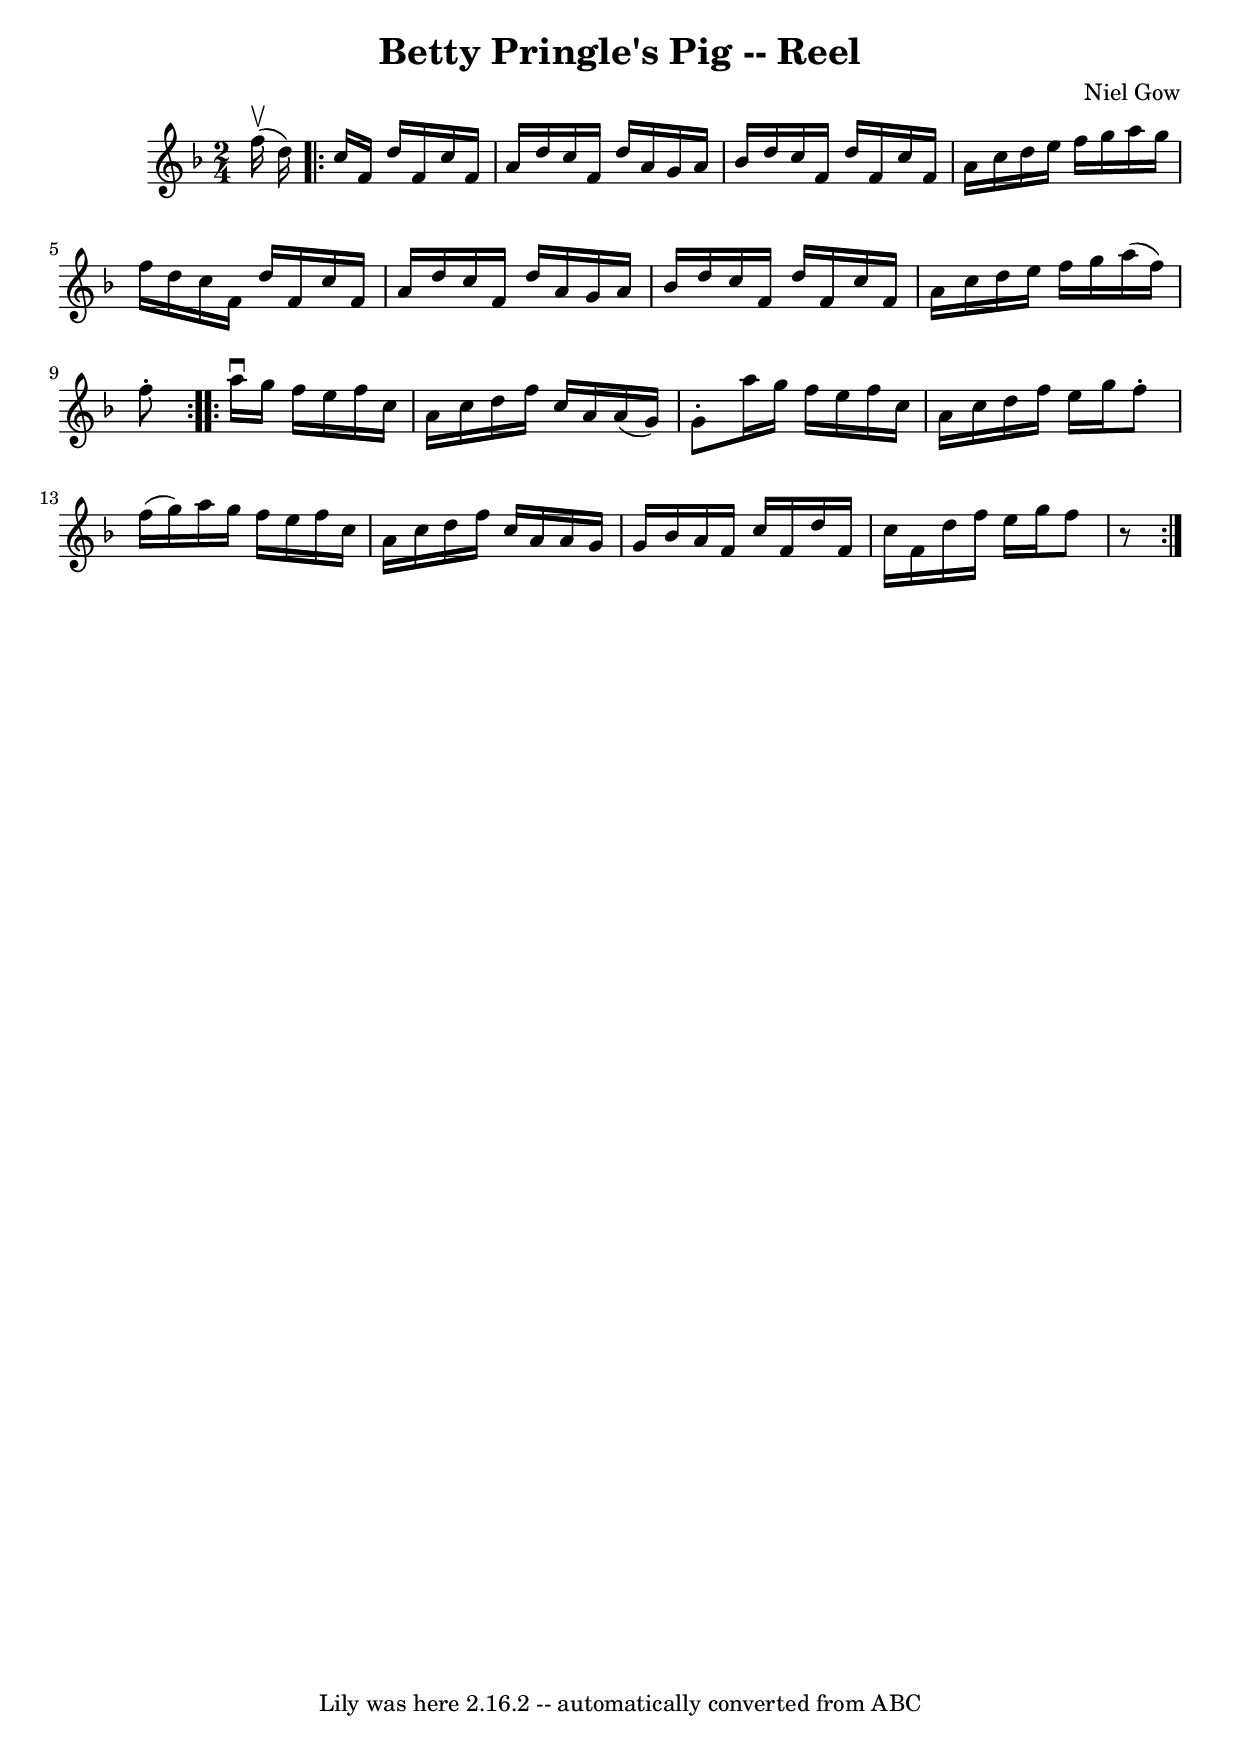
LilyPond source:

\version "2.7.40"
\include "Mammoth.ily"
\header {
	%% book = "Ryan's Mammoth Collection"
	composer = "Niel Gow"
	crossRefNumber = "1"
	footnotes = "\\\\254"
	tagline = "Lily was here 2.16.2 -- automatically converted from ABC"
	title = "Betty Pringle's Pig -- Reel"
}
voicedefault =  {


\time 2/4 \key f \major f''16^\upbow(d''16) \repeat volta 2 {     
c''16 f'16 d''16 f'16 c''16 f'16 a'16 d''16    |
   
c''16 f'16 d''16 a'16 g'16 a'16 bes'16 d''16    |
   
c''16 f'16 d''16 f'16 c''16 f'16 a'16 c''16    |
   
d''16 e''16 f''16 g''16 a''16 g''16 f''16 d''16    
|
 c''16 f'16 d''16 f'16 c''16 f'16 a'16 d''16   
 |
 c''16 f'16 d''16 a'16 g'16 a'16 bes'16 d''16   
 |
 c''16 f'16 d''16 f'16 c''16 f'16 a'16 c''16    
|
 d''16 e''16 f''16 g''16 a''16 (f''16) f''8 -.   
}     \repeat volta 2 { a''16^\downbow g''16 f''16 e''16 f''16    
c''16 a'16 c''16    |
 d''16 f''16 c''16 a'16 a'16 (
 g'16) g'8 -.   |
 a''16 g''16 f''16 e''16 f''16    
c''16 a'16 c''16    |
 d''16 f''16 e''16 g''16 f''8 
-. f''16 (g''16)   |
 a''16 g''16 f''16 e''16    
f''16 c''16 a'16 c''16    |
 d''16 f''16 c''16 a'16   
 a'16 g'16 g'16 bes'16    |
 a'16 f'16 c''16 f'16    
d''16 f'16 c''16 f'16    |
 d''16 f''16 e''16 g''16   
 f''8    r8   }   
}

\score{
    <<

	\context Staff="default"
	{
	    \voicedefault 
	}

    >>
	\layout {
	}
	\midi {}
}
